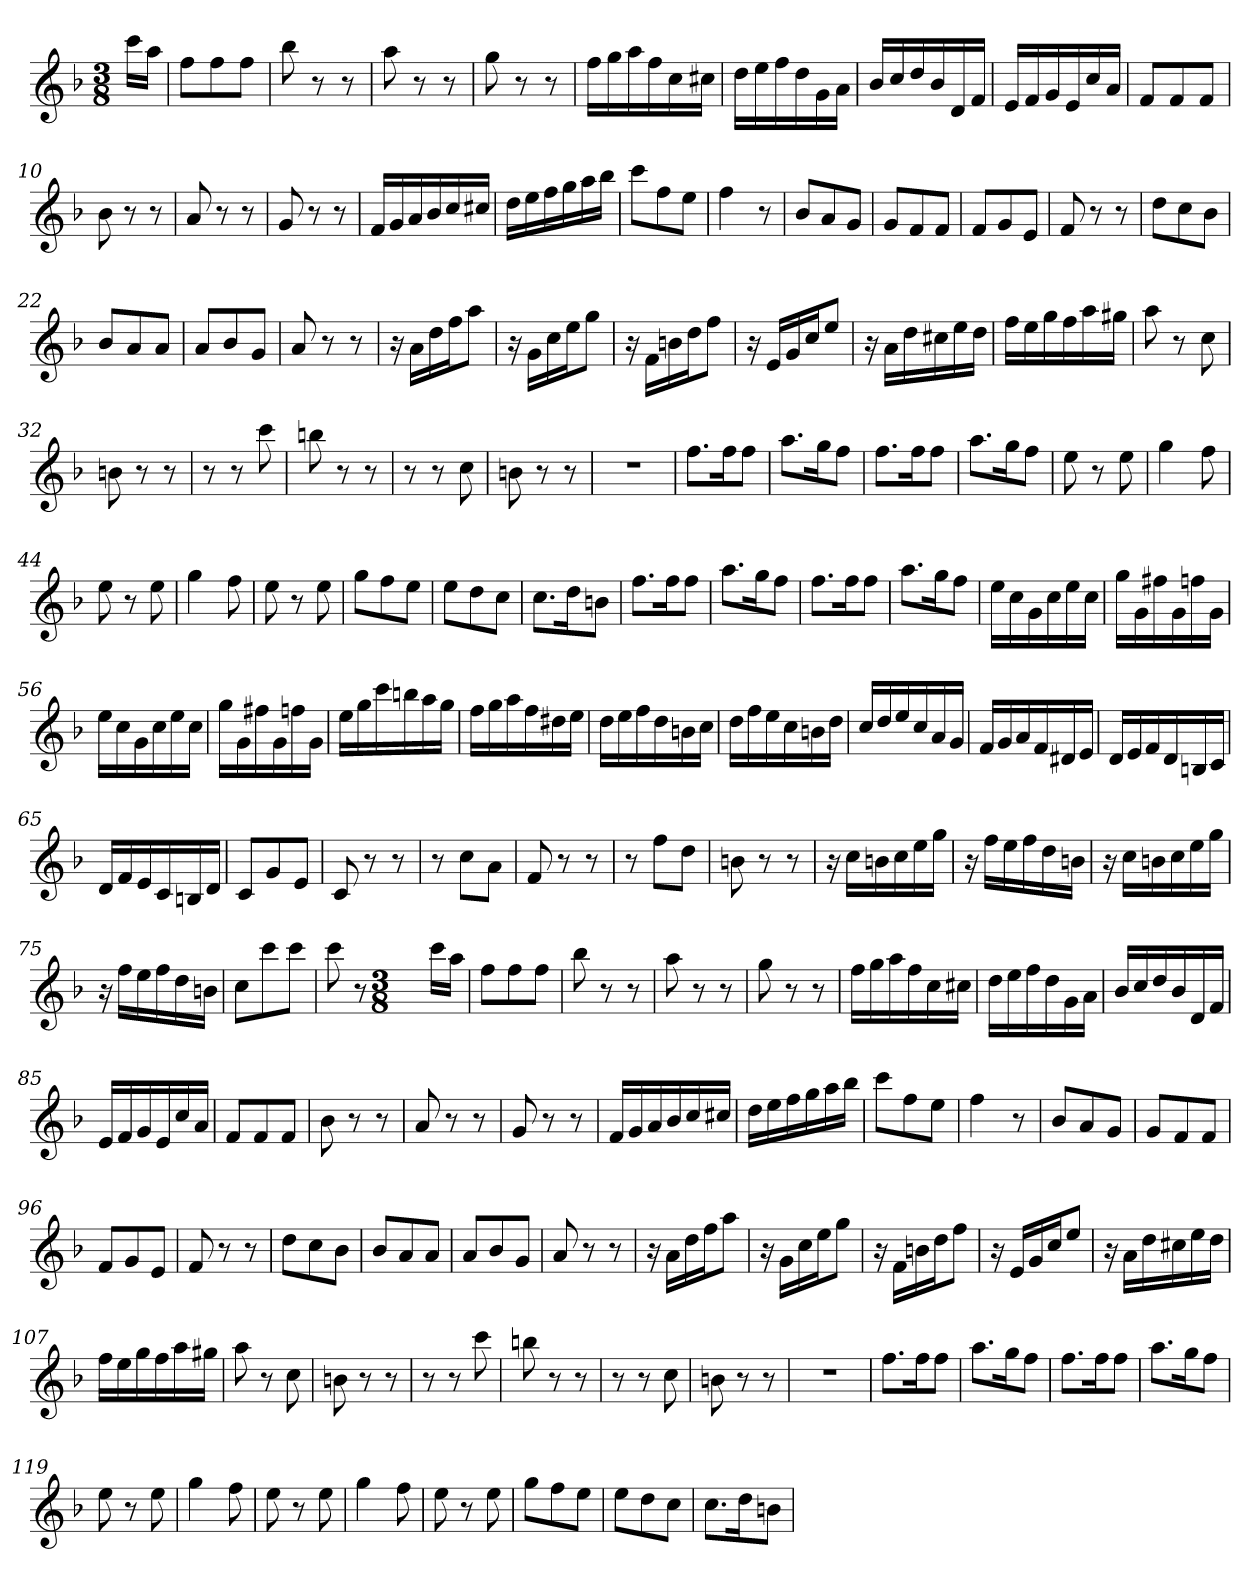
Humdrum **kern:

**kern
*part1
*staff1
*clefG2
*k[b-]
*F:
*M3/8
*MM160
=
16ccc\LL
16aa\JJ
=1
8ff\L
8ff\
8ff\J
=2
8bb-
8r
8r
=3
8aa
8r
8r
=4
8gg
8r
8r
=5
16ff\LL
16gg\
16aa\
16ff\
16cc\
16cc#X\JJ
=6
16dd\LL
16ee\
16ff\
16dd\
16g\
16a\JJ
=7
16b-/LL
16cc/
16dd/
16b-/
16d/
16f/JJ
=8
16e/LL
16f/
16g/
16e/
16cc/
16a/JJ
=9
8f/L
8f/
8f/J
=10
8b-
8r
8r
=11
8a
8r
8r
=12
8g
8r
8r
=13
16f/LL
16g/
16a/
16b-/
16cc/
16cc#X/JJ
=14
16dd\LL
16ee\
16ff\
16gg\
16aa\
16bb-\JJ
=15
8ccc\L
8ff\
8ee\J
=16
4ff
8r
=17
8b-/L
8a/
8g/J
=18
8g/L
8f/
8f/J
=19
8f/L
8g/
8e/J
=20
8f
8r
8r
=21
8dd\L
8cc\
8b-\J
=22
8b-/L
8a/
8a/J
=23
8a/L
8b-/
8g/J
=24
8a
8r
8r
=25
16r
16a\LL
16dd\
16ff\J
8aa\J
=26
16r
16g\LL
16cc\
16ee\J
8gg\J
=27
16r
16f\LL
16bn\
16dd\J
8ff\J
=28
16r
16e/LL
16g/
16cc/J
8ee/J
=29
16r
16a\LL
16dd\
16cc#X\
16ee\
16dd\JJ
=30
16ff\LL
16ee\
16gg\
16ff\
16aa\
16gg#X\JJ
=31
8aa
8r
8cc
=32
8bn
8r
8r
=33
8r
8r
8ccc
=34
8bbn
8r
8r
=35
8r
8r
8cc
=36
8bn
8r
8r
=37
4.r
=38
8.ff\L
16ff\K
8ff\J
=39
8.aa\L
16gg\K
8ff\J
=40
8.ff\L
16ff\K
8ff\J
=41
8.aa\L
16gg\K
8ff\J
=42
8ee
8r
8ee
=43
4gg
8ff
=44
8ee
8r
8ee
=45
4gg
8ff
=46
8ee
8r
8ee
=47
8gg\L
8ff\
8ee\J
=48
8ee\L
8dd\
8cc\J
=49
8.cc\L
16dd\K
8bn\J
=50
8.ff\L
16ff\K
8ff\J
=51
8.aa\L
16gg\K
8ff\J
=52
8.ff\L
16ff\K
8ff\J
=53
8.aa\L
16gg\K
8ff\J
=54
16ee\LL
16cc\
16g\
16cc\
16ee\
16cc\JJ
=55
16gg\LL
16g\
16ff#X\
16g\
16ffn\
16g\JJ
=56
16ee\LL
16cc\
16g\
16cc\
16ee\
16cc\JJ
=57
16gg\LL
16g\
16ff#X\
16g\
16ffn\
16g\JJ
=58
16ee\LL
16gg\
16ccc\
16bbn\
16aa\
16gg\JJ
=59
16ff\LL
16gg\
16aa\
16ff\
16dd#X\
16ee\JJ
=60
16dd\LL
16ee\
16ff\
16dd\
16bn\
16cc\JJ
=61
16dd\LL
16ff\
16ee\
16cc\
16bn\
16dd\JJ
=62
16cc/LL
16dd/
16ee/
16cc/
16a/
16g/JJ
=63
16f/LL
16g/
16a/
16f/
16d#X/
16e/JJ
=64
16d/LL
16e/
16f/
16d/
16Bn/
16c/JJ
=65
16d/LL
16f/
16e/
16c/
16Bn/
16d/JJ
=66
8c/L
8g/
8e/J
=67
8c
8r
8r
=68
8r
8cc\L
8a\J
=69
8f
8r
8r
=70
8r
8ff\L
8dd\J
=71
8bn
8r
8r
=72
16r
16cc\LL
16bn\
16cc\
16ee\
16gg\JJ
=73
16r
16ff\LL
16ee\
16ff\
16dd\
16bn\JJ
=74
16r
16cc\LL
16bn\
16cc\
16ee\
16gg\JJ
=75
16r
16ff\LL
16ee\
16ff\
16dd\
16bn\JJ
=76
8cc\L
8ccc\
8ccc\J
=77
8ccc
8r
*M3/8
16ccc\LL
16aa\JJ
=78
8ff\L
8ff\
8ff\J
=79
8bb-
8r
8r
=80
8aa
8r
8r
=81
8gg
8r
8r
=82
16ff\LL
16gg\
16aa\
16ff\
16cc\
16cc#X\JJ
=83
16dd\LL
16ee\
16ff\
16dd\
16g\
16a\JJ
=84
16b-/LL
16cc/
16dd/
16b-/
16d/
16f/JJ
=85
16e/LL
16f/
16g/
16e/
16cc/
16a/JJ
=86
8f/L
8f/
8f/J
=87
8b-
8r
8r
=88
8a
8r
8r
=89
8g
8r
8r
=90
16f/LL
16g/
16a/
16b-/
16cc/
16cc#X/JJ
=91
16dd\LL
16ee\
16ff\
16gg\
16aa\
16bb-\JJ
=92
8ccc\L
8ff\
8ee\J
=93
4ff
8r
=94
8b-/L
8a/
8g/J
=95
8g/L
8f/
8f/J
=96
8f/L
8g/
8e/J
=97
8f
8r
8r
=98
8dd\L
8cc\
8b-\J
=99
8b-/L
8a/
8a/J
=100
8a/L
8b-/
8g/J
=101
8a
8r
8r
=102
16r
16a\LL
16dd\
16ff\J
8aa\J
=103
16r
16g\LL
16cc\
16ee\J
8gg\J
=104
16r
16f\LL
16bn\
16dd\J
8ff\J
=105
16r
16e/LL
16g/
16cc/J
8ee/J
=106
16r
16a\LL
16dd\
16cc#X\
16ee\
16dd\JJ
=107
16ff\LL
16ee\
16gg\
16ff\
16aa\
16gg#X\JJ
=108
8aa
8r
8cc
=109
8bn
8r
8r
=110
8r
8r
8ccc
=111
8bbn
8r
8r
=112
8r
8r
8cc
=113
8bn
8r
8r
=114
4.r
=115
8.ff\L
16ff\K
8ff\J
=116
8.aa\L
16gg\K
8ff\J
=117
8.ff\L
16ff\K
8ff\J
=118
8.aa\L
16gg\K
8ff\J
=119
8ee
8r
8ee
=120
4gg
8ff
=121
8ee
8r
8ee
=122
4gg
8ff
=123
8ee
8r
8ee
=124
8gg\L
8ff\
8ee\J
=125
8ee\L
8dd\
8cc\J
=126
8.cc\L
16dd\K
8bn\J
=
*-
